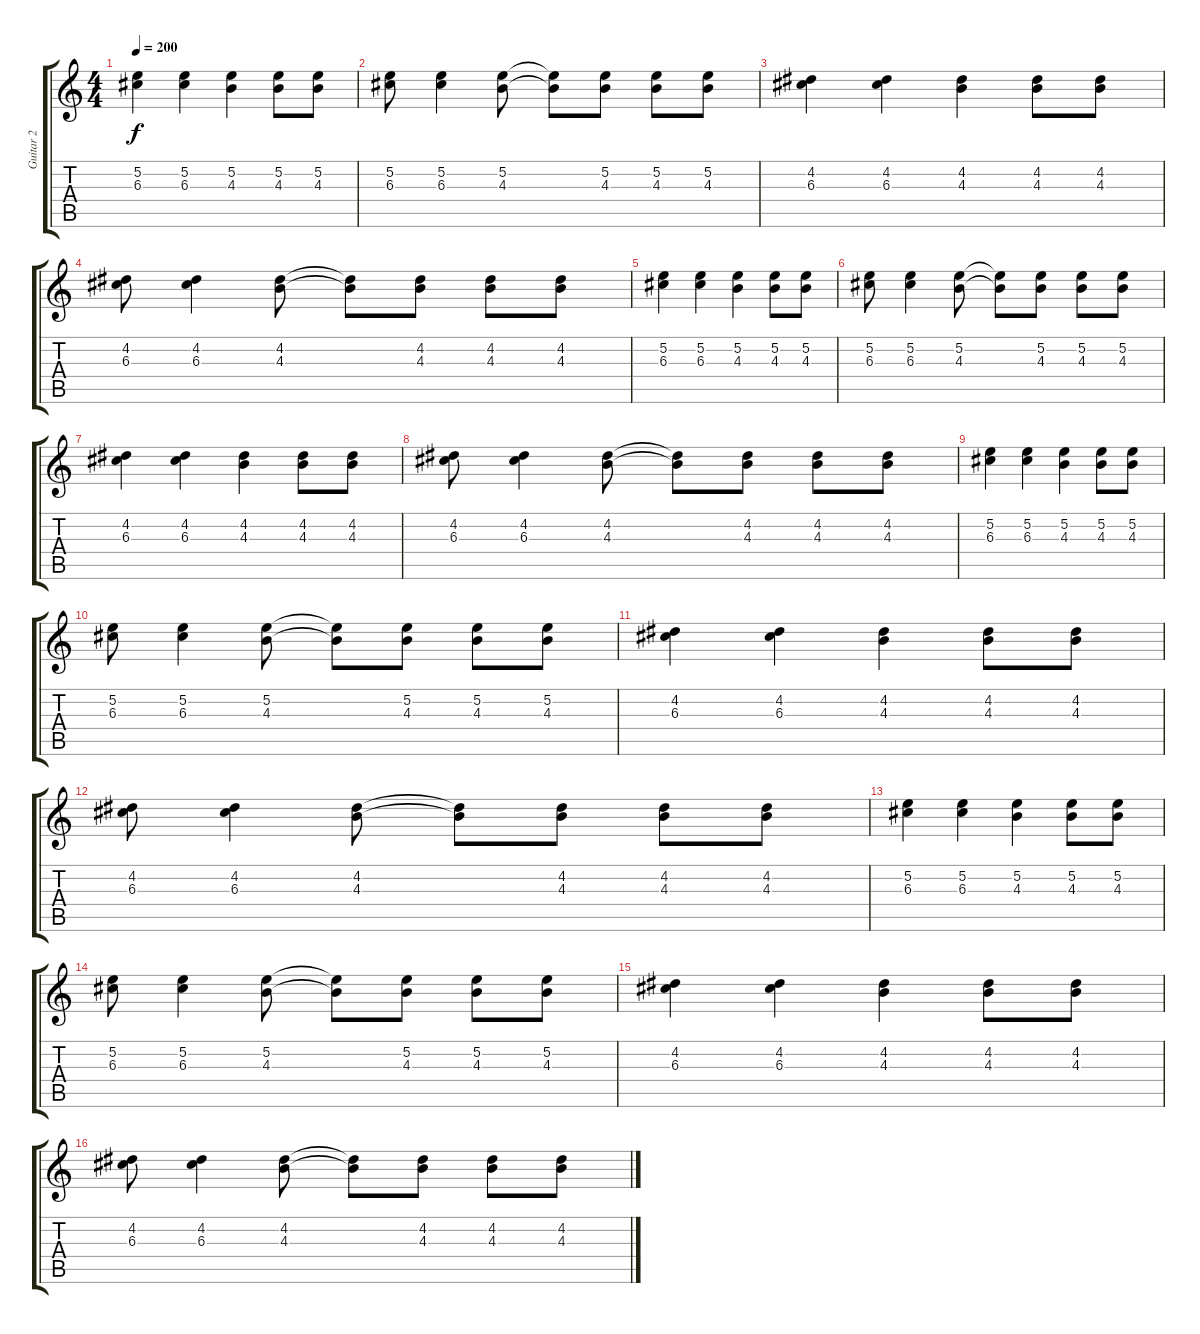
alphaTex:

\track ("Guitar 2" "Guitar 2") {instrument distortionguitar}
\staff {score tabs}
\tuning (E4 B3 G3 D3 A2 E2) {hide}
\ts (4 4)
\tempo 200
\clef g2
\ks c
(5.2 6.3).4{dy f} (5.2 6.3).4 (5.2 4.3).4 (5.2 4.3).8 (5.2 4.3).8 |
(5.2 6.3).8 (5.2 6.3).4 (5.2 4.3).8 (5.2{t} 4.3{t}).8 (5.2 4.3).8 (5.2 4.3).8 (5.2 4.3).8 |
(4.2 6.3).4 (4.2 6.3).4 (4.2 4.3).4 (4.2 4.3).8 (4.2 4.3).8 |
(4.2 6.3).8 (4.2 6.3).4 (4.2 4.3).8 (4.2{t} 4.3{t}).8 (4.2 4.3).8 (4.2 4.3).8 (4.2 4.3).8 |
(5.2 6.3).4 (5.2 6.3).4 (5.2 4.3).4 (5.2 4.3).8 (5.2 4.3).8 |
(5.2 6.3).8 (5.2 6.3).4 (5.2 4.3).8 (5.2{t} 4.3{t}).8 (5.2 4.3).8 (5.2 4.3).8 (5.2 4.3).8 |
(4.2 6.3).4 (4.2 6.3).4 (4.2 4.3).4 (4.2 4.3).8 (4.2 4.3).8 |
(4.2 6.3).8 (4.2 6.3).4 (4.2 4.3).8 (4.2{t} 4.3{t}).8 (4.2 4.3).8 (4.2 4.3).8 (4.2 4.3).8 |
(5.2 6.3).4 (5.2 6.3).4 (5.2 4.3).4 (5.2 4.3).8 (5.2 4.3).8 |
(5.2 6.3).8 (5.2 6.3).4 (5.2 4.3).8 (5.2{t} 4.3{t}).8 (5.2 4.3).8 (5.2 4.3).8 (5.2 4.3).8 |
(4.2 6.3).4 (4.2 6.3).4 (4.2 4.3).4 (4.2 4.3).8 (4.2 4.3).8 |
(4.2 6.3).8 (4.2 6.3).4 (4.2 4.3).8 (4.2{t} 4.3{t}).8 (4.2 4.3).8 (4.2 4.3).8 (4.2 4.3).8 |
(5.2 6.3).4 (5.2 6.3).4 (5.2 4.3).4 (5.2 4.3).8 (5.2 4.3).8 |
(5.2 6.3).8 (5.2 6.3).4 (5.2 4.3).8 (5.2{t} 4.3{t}).8 (5.2 4.3).8 (5.2 4.3).8 (5.2 4.3).8 |
(4.2 6.3).4 (4.2 6.3).4 (4.2 4.3).4 (4.2 4.3).8 (4.2 4.3).8 |
(4.2 6.3).8 (4.2 6.3).4 (4.2 4.3).8 (4.2{t} 4.3{t}).8 (4.2 4.3).8 (4.2 4.3).8 (4.2 4.3).8
